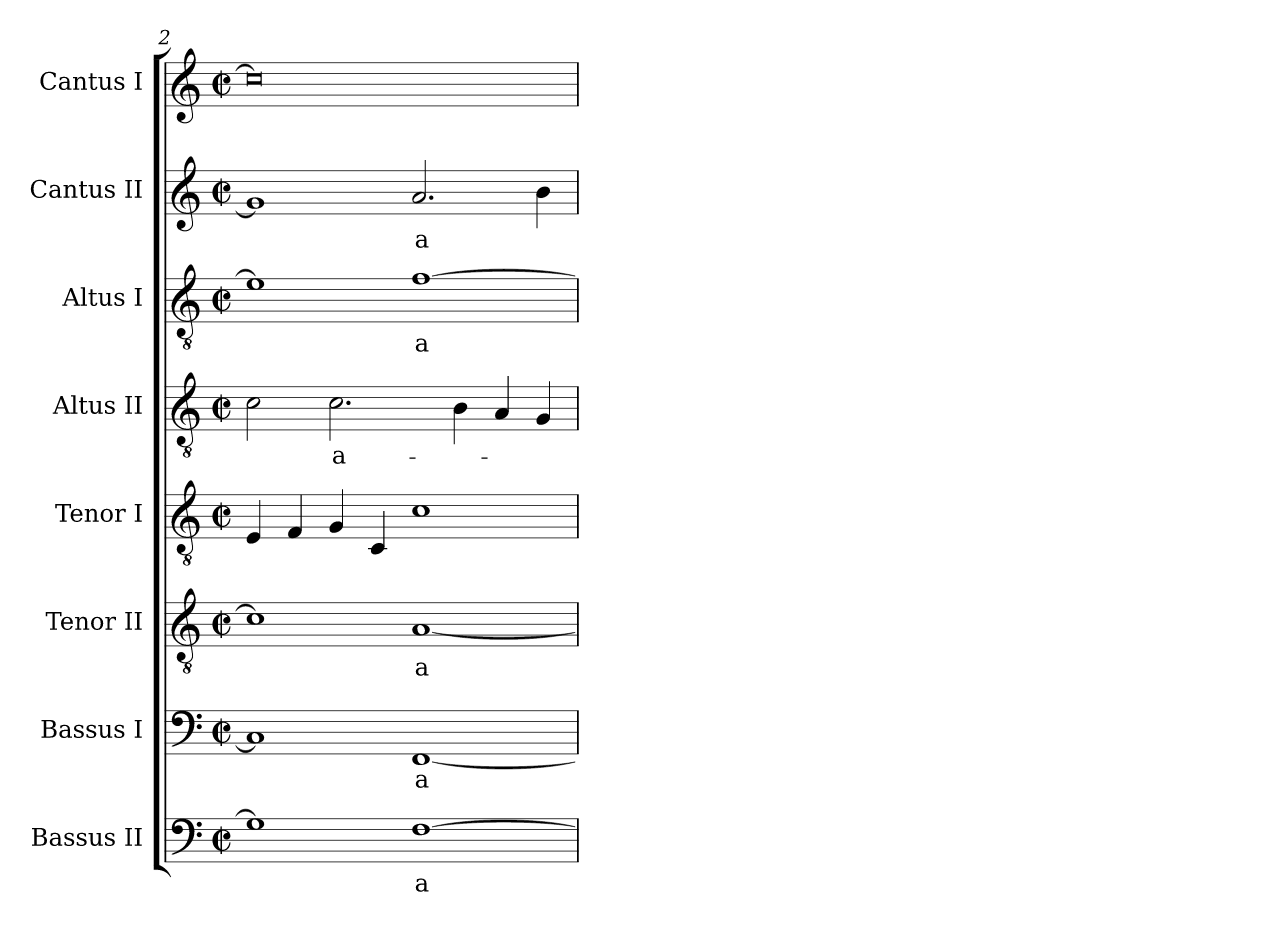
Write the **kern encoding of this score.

**kern	**text	**kern	**text	**kern	**text	**kern	**kern	**text	**kern	**text	**kern	**text	**kern
*part8	*part8	*part7	*part7	*part6	*part6	*part5	*part4	*part4	*part3	*part3	*part2	*part2	*part1
*staff8	*staff8	*staff7	*staff7	*staff6	*staff6	*staff5	*staff4	*staff4	*staff3	*staff3	*staff2	*staff2	*staff1
*I"Bassus II	*	*I"Bassus I	*	*I"Tenor II	*	*I"Tenor I	*I"Altus II	*	*I"Altus I	*	*I"Cantus II	*	*I"Cantus I
*clefF4	*	*clefF4	*	*clefGv2	*	*clefGv2	*clefGv2	*	*clefGv2	*	*clefG2	*	*clefG2
*M2/2	*	*M2/2	*	*M2/2	*	*M2/2	*M2/2	*	*M2/2	*	*M2/2	*	*M2/2
*met(c|)	*	*met(c|)	*	*met(c|)	*	*met(c|)	*met(c|)	*	*met(c|)	*	*met(c|)	*	*met(c|)
=2	=2	=2	=2	=2	=2	=2	=2	=2	=2	=2	=2	=2	=2
1G]	.	1C]	.	1c]	.	4E/	2c\	.	1e]	.	1g]	.	0cc]
.	.	.	.	.	.	4F/	.	.	.	.	.	.	.
!	!	!	!	!	!	!	!	!LO:LY:b:cj	!	!	!	!	!
.	.	.	.	.	.	4G/	2.c\	-a-	.	.	.	.	.
.	.	.	.	.	.	4C/	.	.	.	.	.	.	.
!	!LO:LY:b:rj	!	!LO:LY:b:rj	!	!LO:LY:b:rj	!	!	!	!	!LO:LY:b:rj	!	!LO:LY:b:cj	!
[>1F	-a-	[<1FF	a	[<1A	-a-	1c	.	.	[>1f	a	2.a/	a	.
.	.	.	.	.	.	.	4B\	.	.	.	.	.	.
.	.	.	.	.	.	.	4A/	.	.	.	.	.	.
.	.	.	.	.	.	.	4G/	.	.	.	4b\	.	.
=	=	=	=	=	=	=	=	=	=	=	=	=	=
*-	*-	*-	*-	*-	*-	*-	*-	*-	*-	*-	*-	*-	*-
